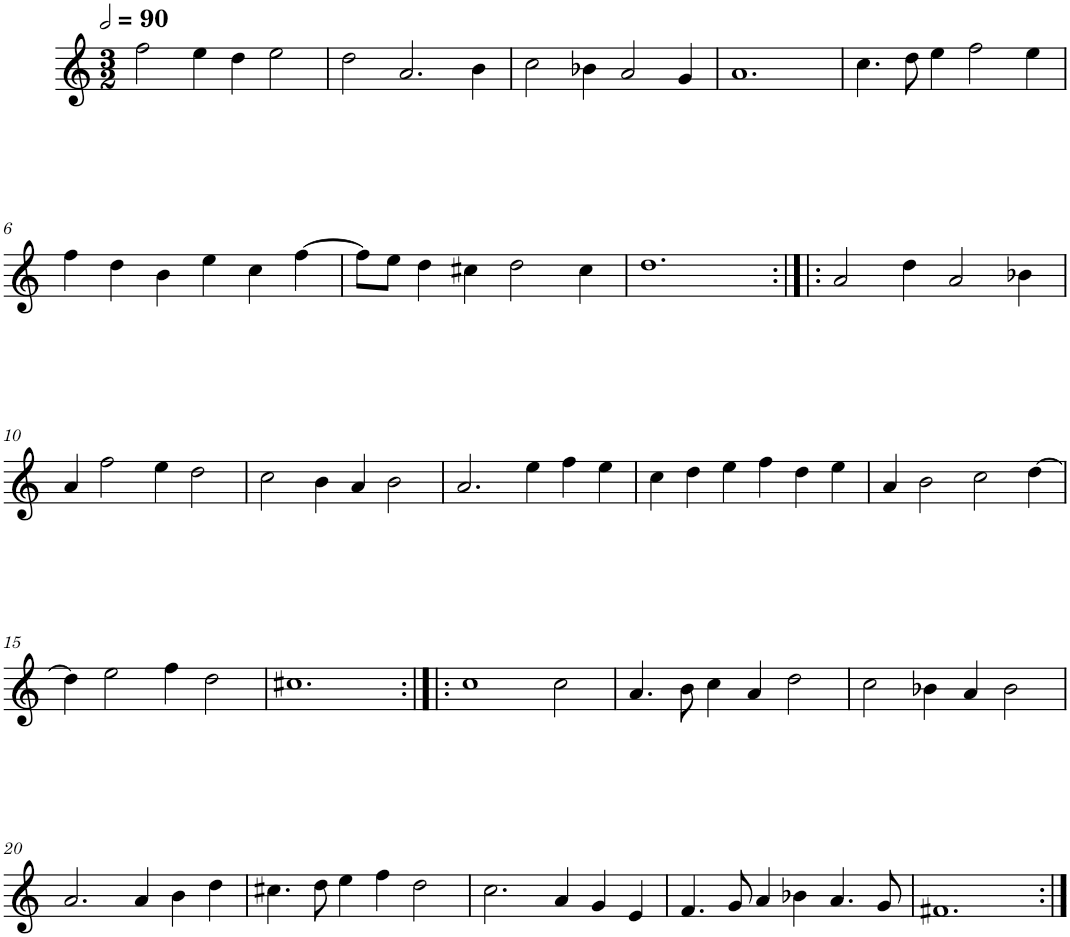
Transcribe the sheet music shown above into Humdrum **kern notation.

**kern
*part1
*staff1
*I"Cinq parties
*clefG2
*k[]
*M3/2
*MM180
=1
2ff\
4ee\
4dd\
2ee\
=2
2dd\
2.a/
4b\
=3
2cc\
4b-X\
2a/
4g/
=4
1.a
=5
4.cc\
8dd\
4ee\
2ff\
4ee\
!!LO:LB:g=z
=6
4ff\
4dd\
4b\
4ee\
4cc\
[4ff\
=7
8ff\L]
8ee\J
4dd\
4cc#X\
2dd\
4cc#\
=8
1.dd
=9:|!|:
2a/
4dd\
2a/
4b-X\
!!LO:LB:g=z
=10
4a/
2ff\
4ee\
2dd\
=11
2cc\
4b\
4a/
2b\
=12
2.a/
4ee\
4ff\
4ee\
=13
4cc\
4dd\
4ee\
4ff\
4dd\
4ee\
=14
4a/
2b\
2cc\
[4dd\
!!LO:LB:g=z
=15
4dd\]
2ee\
4ff\
2dd\
=16
1.cc#X
=17:|!|:
1cc
2cc\
=18
4.a/
8b\
4cc\
4a/
2dd\
=19
2cc\
4b-X\
4a/
2b-\
!!LO:LB:g=z
=20
2.a/
4a/
4b\
4dd\
=21
4.cc#X\
8dd\
4ee\
4ff\
2dd\
=22
2.cc\
4a/
4g/
4e/
=23
4.f/
8g/
4a/
4b-X\
4.a/
8g/
=24
1.f#X
=:|!
*-
